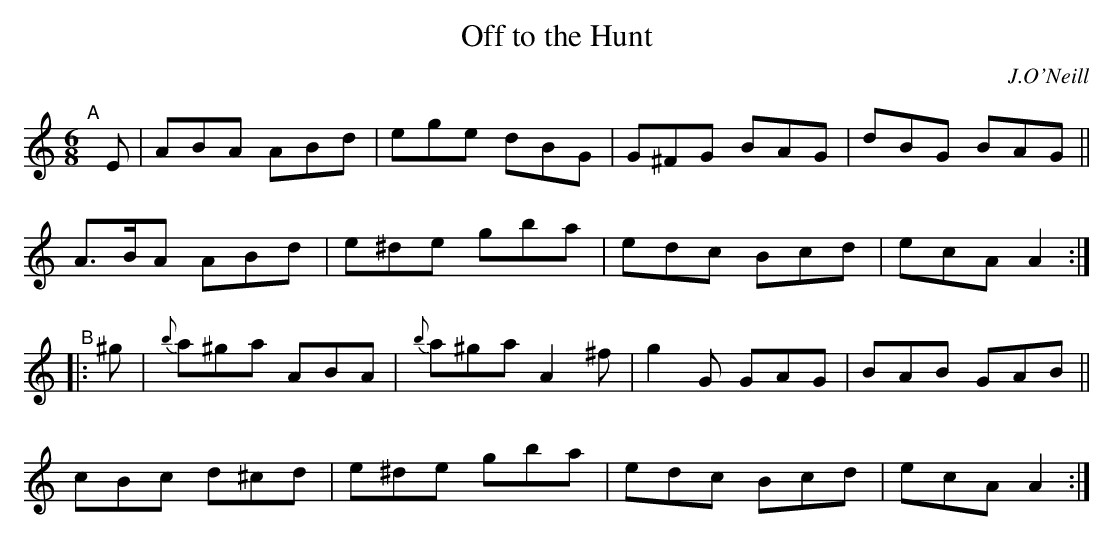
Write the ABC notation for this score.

X:1
T: Off to the Hunt
O: J.O'Neill
M: 6/8
L: 1/8
K: Am
"^A"[|] E |\
ABA ABd | ege dBG | G^FG BAG | dBG BAG ||
A>BA ABd | e^de gba | edc Bcd | ecA A2 :|
"^B"|: ^g |\
{b}a^ga ABA | {b}a^ga A2 ^f | g2 G GAG | BAB GAB ||
cBc d^cd | e^de gba | edc Bcd | ecA A2 :|
